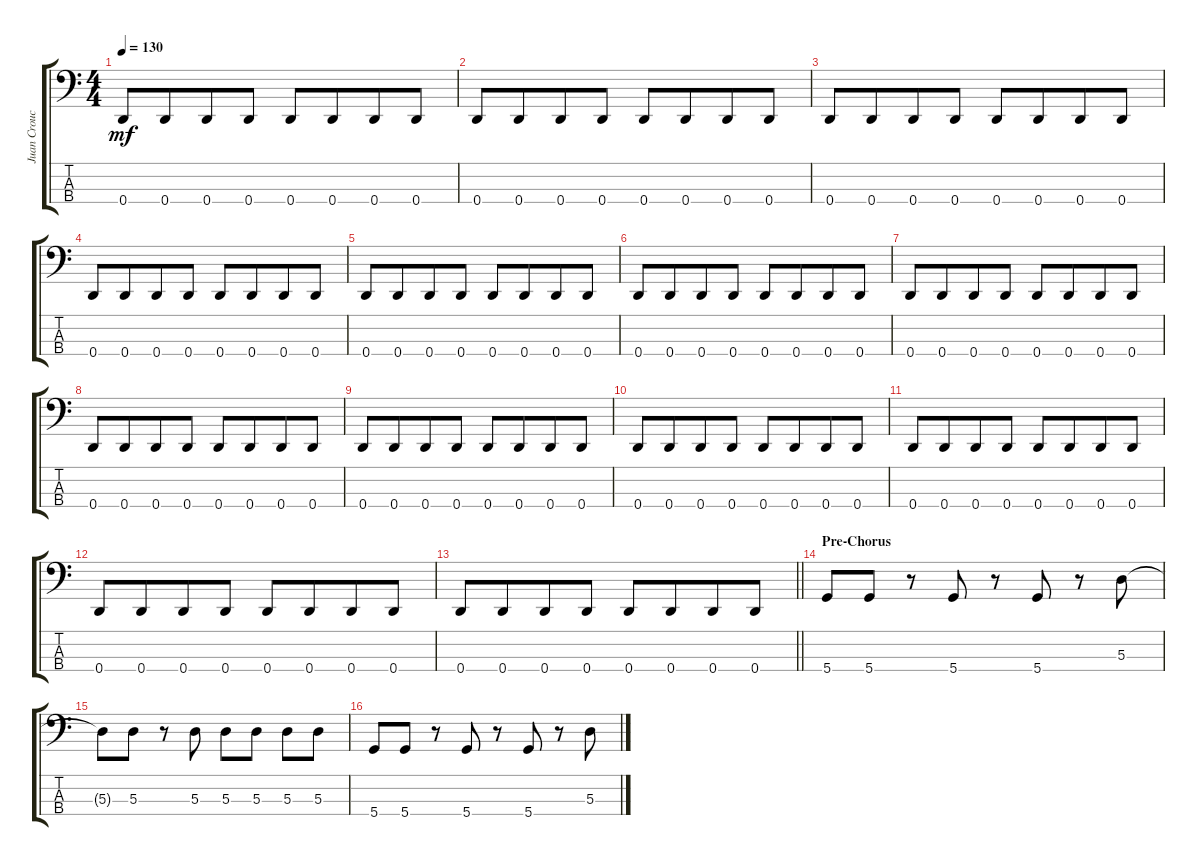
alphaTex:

\track ("Juan Crouchier - Bass" "Juan Crouc") {instrument electricbassfinger}
\staff {score tabs}
\tuning (G2 D2 A1 D1) {hide}
\ts (4 4)
\tempo 130
\clef f4
\ks c
0.4.8{dy mf} 0.4.8{beam merge} 0.4.8 0.4.8 0.4.8 0.4.8{beam merge} 0.4.8 0.4.8 |
0.4.8 0.4.8{beam merge} 0.4.8 0.4.8 0.4.8 0.4.8{beam merge} 0.4.8 0.4.8 |
0.4.8 0.4.8{beam merge} 0.4.8 0.4.8 0.4.8 0.4.8{beam merge} 0.4.8 0.4.8 |
0.4.8 0.4.8{beam merge} 0.4.8 0.4.8 0.4.8 0.4.8{beam merge} 0.4.8 0.4.8 |
0.4.8 0.4.8{beam merge} 0.4.8 0.4.8 0.4.8 0.4.8{beam merge} 0.4.8 0.4.8 |
0.4.8 0.4.8{beam merge} 0.4.8 0.4.8 0.4.8 0.4.8{beam merge} 0.4.8 0.4.8 |
0.4.8 0.4.8{beam merge} 0.4.8 0.4.8 0.4.8 0.4.8{beam merge} 0.4.8 0.4.8 |
0.4.8 0.4.8{beam merge} 0.4.8 0.4.8 0.4.8 0.4.8{beam merge} 0.4.8 0.4.8 |
0.4.8 0.4.8{beam merge} 0.4.8 0.4.8 0.4.8 0.4.8{beam merge} 0.4.8 0.4.8 |
0.4.8 0.4.8{beam merge} 0.4.8 0.4.8 0.4.8 0.4.8{beam merge} 0.4.8 0.4.8 |
0.4.8 0.4.8{beam merge} 0.4.8 0.4.8 0.4.8 0.4.8{beam merge} 0.4.8 0.4.8 |
0.4.8 0.4.8{beam merge} 0.4.8 0.4.8 0.4.8 0.4.8{beam merge} 0.4.8 0.4.8 |
\barLineRight lightlight
0.4.8 0.4.8{beam merge} 0.4.8 0.4.8 0.4.8 0.4.8{beam merge} 0.4.8 0.4.8 |
\section ("" "Pre-Chorus")
5.4.8 5.4.8 r.8 5.4.8 r.8 5.4.8 r.8 5.3.8 |
5.3{t}.8 5.3.8 r.8 5.3.8 5.3.8 5.3.8 5.3.8 5.3.8 |
5.4.8 5.4.8 r.8 5.4.8 r.8 5.4.8 r.8 5.3.8
